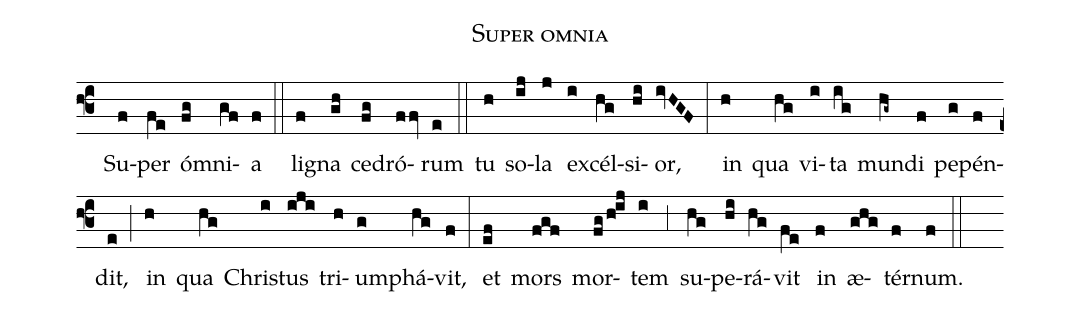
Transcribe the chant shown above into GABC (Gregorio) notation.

name:Super omnia;
office-part:Antiphona;
mode:2;
%%
(f3) () Su(f)per(fe) ó(fg)mni(gf)a(f) (::) li(f)gna(gh) ce(fg)dró(ffv)rum(e) (::) tu(h) so(ij)la(j) ex(i)cél(hg)si(hi)or,(ivHGF) (:) in(h) qua(hg) vi(i)ta(ig) mun(hg~)di(f) pe(g)pén(f)dit,(e) (;) in(h) qua(hg) Chri(i)stus(iji) tri(h)um(g)phá(hg)vit,(f) (:) et(ef) mors(fgf) mor(fg/h!ij)tem(i) (;3) su(hg)pe(hi)rá(hg)vit(fe) in(f) æ(ghg)tér(f)num.(f) (::)
